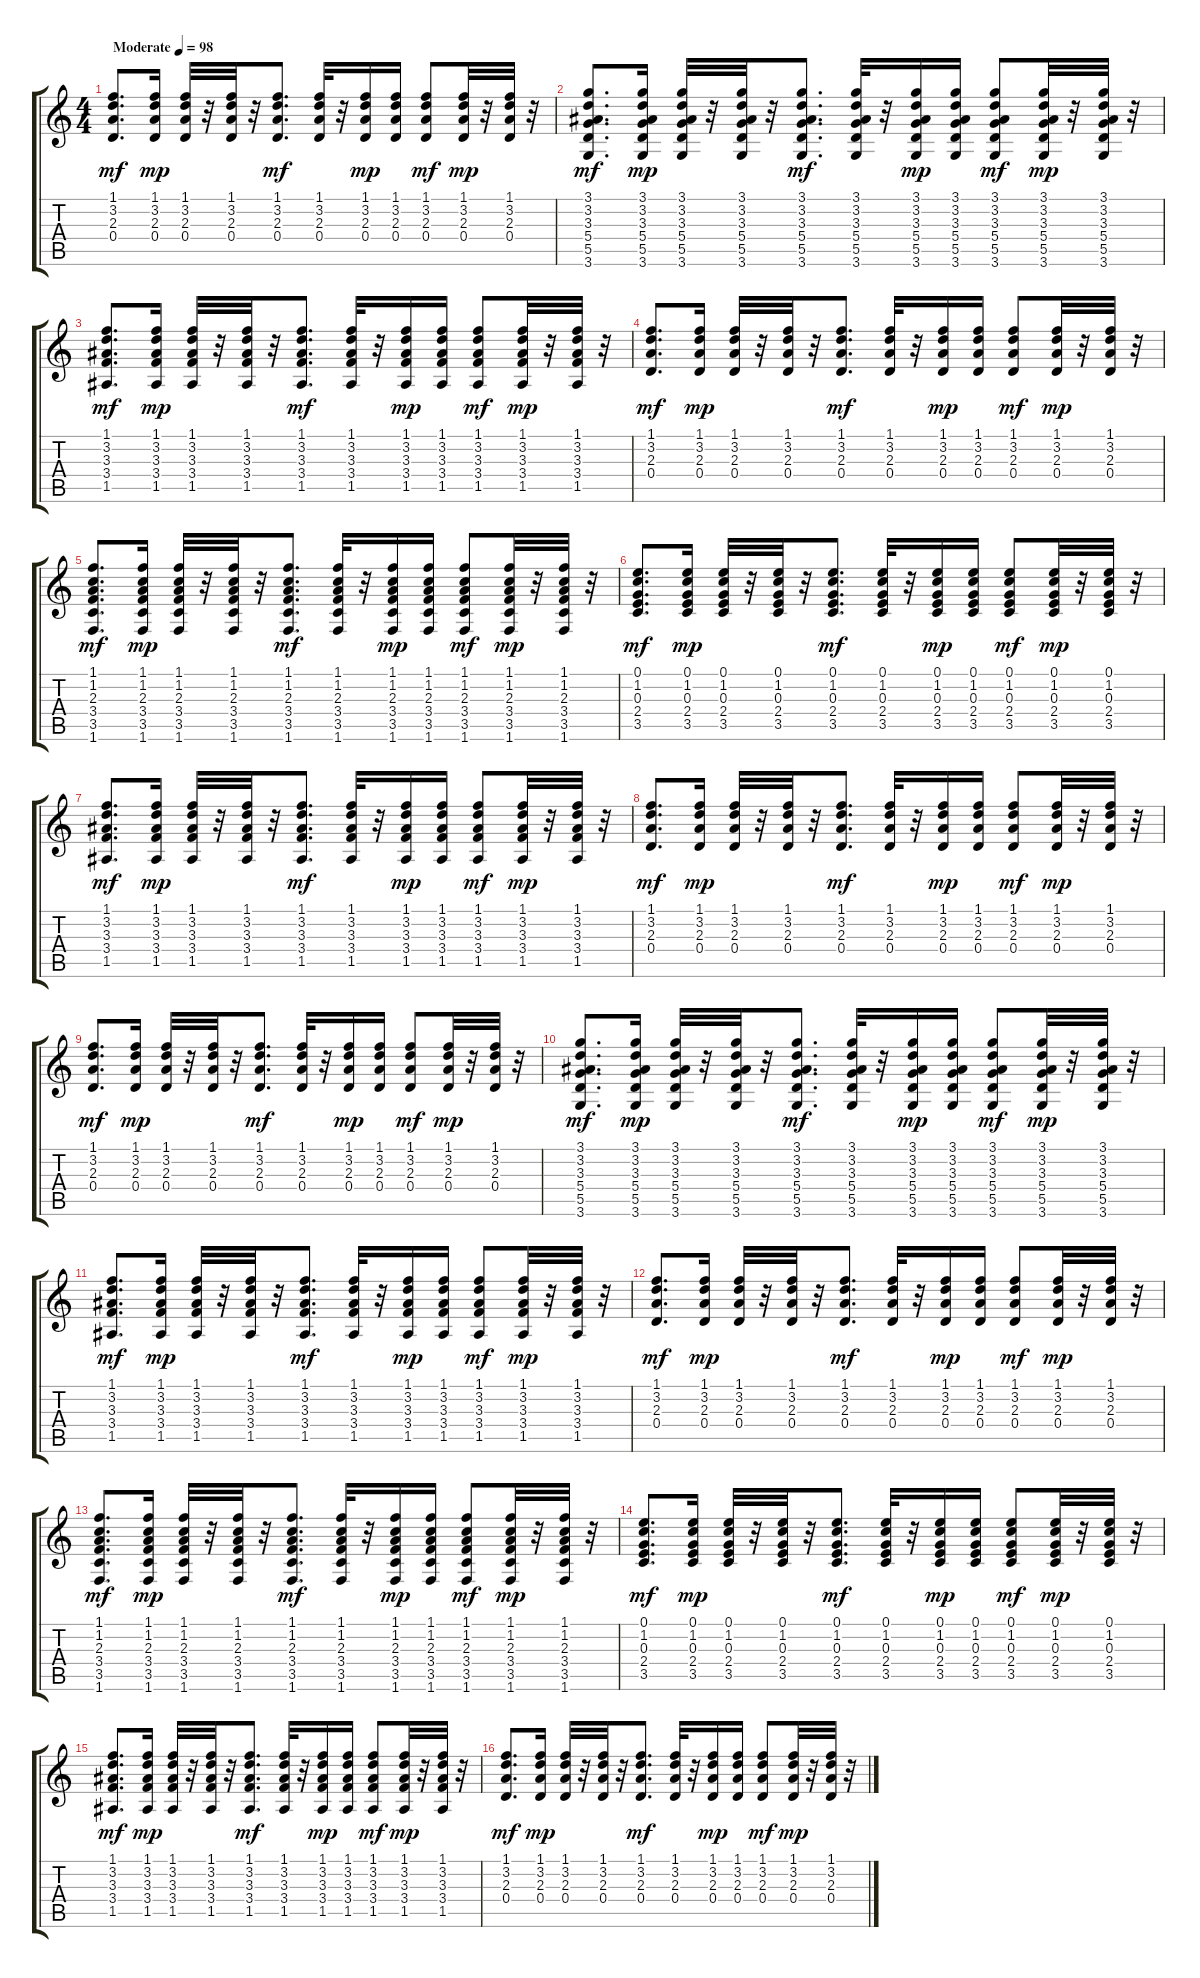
\track "" {instrument acousticguitarsteel}
\staff {score tabs}
\tuning (E4 B3 G3 D3 A2 E2) {hide}
\ts (4 4)
\tempo (98 "Moderate")
\clef g2
\ks c
(1.1 3.2 2.3 0.4).8{d dy mf instrument acousticguitarsteel} (1.1 3.2 2.3 0.4).16{dy mp} (1.1 3.2 2.3 0.4).32 r.32 (1.1 3.2 2.3 0.4).32 r.32 (1.1 3.2 2.3 0.4).8{d dy mf} (1.1 3.2 2.3 0.4).32 r.32 (1.1 3.2 2.3 0.4).16{dy mp} (1.1 3.2 2.3 0.4).16 (1.1 3.2 2.3 0.4).8{dy mf} (1.1 3.2 2.3 0.4).32{dy mp} r.32 (1.1 3.2 2.3 0.4).32 r.32 |
(3.1 3.2 3.3 5.4 5.5 3.6).8{d dy mf} (3.1 3.2 3.3 5.4 5.5 3.6).16{dy mp} (3.1 3.2 3.3 5.4 5.5 3.6).32 r.32 (3.1 3.2 3.3 5.4 5.5 3.6).32 r.32 (3.1 3.2 3.3 5.4 5.5 3.6).8{d dy mf} (3.1 3.2 3.3 5.4 5.5 3.6).32 r.32 (3.1 3.2 3.3 5.4 5.5 3.6).16{dy mp} (3.1 3.2 3.3 5.4 5.5 3.6).16 (3.1 3.2 3.3 5.4 5.5 3.6).8{dy mf} (3.1 3.2 3.3 5.4 5.5 3.6).32{dy mp} r.32 (3.1 3.2 3.3 5.4 5.5 3.6).32 r.32 |
(1.1 3.2 3.3 3.4 1.5).8{d dy mf} (1.1 3.2 3.3 3.4 1.5).16{dy mp} (1.1 3.2 3.3 3.4 1.5).32 r.32 (1.1 3.2 3.3 3.4 1.5).32 r.32 (1.1 3.2 3.3 3.4 1.5).8{d dy mf} (1.1 3.2 3.3 3.4 1.5).32 r.32 (1.1 3.2 3.3 3.4 1.5).16{dy mp} (1.1 3.2 3.3 3.4 1.5).16 (1.1 3.2 3.3 3.4 1.5).8{dy mf} (1.1 3.2 3.3 3.4 1.5).32{dy mp} r.32 (1.1 3.2 3.3 3.4 1.5).32 r.32 |
(1.1 3.2 2.3 0.4).8{d dy mf} (1.1 3.2 2.3 0.4).16{dy mp} (1.1 3.2 2.3 0.4).32 r.32 (1.1 3.2 2.3 0.4).32 r.32 (1.1 3.2 2.3 0.4).8{d dy mf} (1.1 3.2 2.3 0.4).32 r.32 (1.1 3.2 2.3 0.4).16{dy mp} (1.1 3.2 2.3 0.4).16 (1.1 3.2 2.3 0.4).8{dy mf} (1.1 3.2 2.3 0.4).32{dy mp} r.32 (1.1 3.2 2.3 0.4).32 r.32 |
(1.1 1.2 2.3 3.4 3.5 1.6).8{d dy mf} (1.1 1.2 2.3 3.4 3.5 1.6).16{dy mp} (1.1 1.2 2.3 3.4 3.5 1.6).32 r.32 (1.1 1.2 2.3 3.4 3.5 1.6).32 r.32 (1.1 1.2 2.3 3.4 3.5 1.6).8{d dy mf} (1.1 1.2 2.3 3.4 3.5 1.6).32 r.32 (1.1 1.2 2.3 3.4 3.5 1.6).16{dy mp} (1.1 1.2 2.3 3.4 3.5 1.6).16 (1.1 1.2 2.3 3.4 3.5 1.6).8{dy mf} (1.1 1.2 2.3 3.4 3.5 1.6).32{dy mp} r.32 (1.1 1.2 2.3 3.4 3.5 1.6).32 r.32 |
(0.1 1.2 0.3 2.4 3.5).8{d dy mf} (0.1 1.2 0.3 2.4 3.5).16{dy mp} (0.1 1.2 0.3 2.4 3.5).32 r.32 (0.1 1.2 0.3 2.4 3.5).32 r.32 (0.1 1.2 0.3 2.4 3.5).8{d dy mf} (0.1 1.2 0.3 2.4 3.5).32 r.32 (0.1 1.2 0.3 2.4 3.5).16{dy mp} (0.1 1.2 0.3 2.4 3.5).16 (0.1 1.2 0.3 2.4 3.5).8{dy mf} (0.1 1.2 0.3 2.4 3.5).32{dy mp} r.32 (0.1 1.2 0.3 2.4 3.5).32 r.32 |
(1.1 3.2 3.3 3.4 1.5).8{d dy mf} (1.1 3.2 3.3 3.4 1.5).16{dy mp} (1.1 3.2 3.3 3.4 1.5).32 r.32 (1.1 3.2 3.3 3.4 1.5).32 r.32 (1.1 3.2 3.3 3.4 1.5).8{d dy mf} (1.1 3.2 3.3 3.4 1.5).32 r.32 (1.1 3.2 3.3 3.4 1.5).16{dy mp} (1.1 3.2 3.3 3.4 1.5).16 (1.1 3.2 3.3 3.4 1.5).8{dy mf} (1.1 3.2 3.3 3.4 1.5).32{dy mp} r.32 (1.1 3.2 3.3 3.4 1.5).32 r.32 |
(1.1 3.2 2.3 0.4).8{d dy mf} (1.1 3.2 2.3 0.4).16{dy mp} (1.1 3.2 2.3 0.4).32 r.32 (1.1 3.2 2.3 0.4).32 r.32 (1.1 3.2 2.3 0.4).8{d dy mf} (1.1 3.2 2.3 0.4).32 r.32 (1.1 3.2 2.3 0.4).16{dy mp} (1.1 3.2 2.3 0.4).16 (1.1 3.2 2.3 0.4).8{dy mf} (1.1 3.2 2.3 0.4).32{dy mp} r.32 (1.1 3.2 2.3 0.4).32 r.32 |
(1.1 3.2 2.3 0.4).8{d dy mf} (1.1 3.2 2.3 0.4).16{dy mp} (1.1 3.2 2.3 0.4).32 r.32 (1.1 3.2 2.3 0.4).32 r.32 (1.1 3.2 2.3 0.4).8{d dy mf} (1.1 3.2 2.3 0.4).32 r.32 (1.1 3.2 2.3 0.4).16{dy mp} (1.1 3.2 2.3 0.4).16 (1.1 3.2 2.3 0.4).8{dy mf} (1.1 3.2 2.3 0.4).32{dy mp} r.32 (1.1 3.2 2.3 0.4).32 r.32 |
(3.1 3.2 3.3 5.4 5.5 3.6).8{d dy mf} (3.1 3.2 3.3 5.4 5.5 3.6).16{dy mp} (3.1 3.2 3.3 5.4 5.5 3.6).32 r.32 (3.1 3.2 3.3 5.4 5.5 3.6).32 r.32 (3.1 3.2 3.3 5.4 5.5 3.6).8{d dy mf} (3.1 3.2 3.3 5.4 5.5 3.6).32 r.32 (3.1 3.2 3.3 5.4 5.5 3.6).16{dy mp} (3.1 3.2 3.3 5.4 5.5 3.6).16 (3.1 3.2 3.3 5.4 5.5 3.6).8{dy mf} (3.1 3.2 3.3 5.4 5.5 3.6).32{dy mp} r.32 (3.1 3.2 3.3 5.4 5.5 3.6).32 r.32 |
(1.1 3.2 3.3 3.4 1.5).8{d dy mf} (1.1 3.2 3.3 3.4 1.5).16{dy mp} (1.1 3.2 3.3 3.4 1.5).32 r.32 (1.1 3.2 3.3 3.4 1.5).32 r.32 (1.1 3.2 3.3 3.4 1.5).8{d dy mf} (1.1 3.2 3.3 3.4 1.5).32 r.32 (1.1 3.2 3.3 3.4 1.5).16{dy mp} (1.1 3.2 3.3 3.4 1.5).16 (1.1 3.2 3.3 3.4 1.5).8{dy mf} (1.1 3.2 3.3 3.4 1.5).32{dy mp} r.32 (1.1 3.2 3.3 3.4 1.5).32 r.32 |
(1.1 3.2 2.3 0.4).8{d dy mf} (1.1 3.2 2.3 0.4).16{dy mp} (1.1 3.2 2.3 0.4).32 r.32 (1.1 3.2 2.3 0.4).32 r.32 (1.1 3.2 2.3 0.4).8{d dy mf} (1.1 3.2 2.3 0.4).32 r.32 (1.1 3.2 2.3 0.4).16{dy mp} (1.1 3.2 2.3 0.4).16 (1.1 3.2 2.3 0.4).8{dy mf} (1.1 3.2 2.3 0.4).32{dy mp} r.32 (1.1 3.2 2.3 0.4).32 r.32 |
(1.1 1.2 2.3 3.4 3.5 1.6).8{d dy mf} (1.1 1.2 2.3 3.4 3.5 1.6).16{dy mp} (1.1 1.2 2.3 3.4 3.5 1.6).32 r.32 (1.1 1.2 2.3 3.4 3.5 1.6).32 r.32 (1.1 1.2 2.3 3.4 3.5 1.6).8{d dy mf} (1.1 1.2 2.3 3.4 3.5 1.6).32 r.32 (1.1 1.2 2.3 3.4 3.5 1.6).16{dy mp} (1.1 1.2 2.3 3.4 3.5 1.6).16 (1.1 1.2 2.3 3.4 3.5 1.6).8{dy mf} (1.1 1.2 2.3 3.4 3.5 1.6).32{dy mp} r.32 (1.1 1.2 2.3 3.4 3.5 1.6).32 r.32 |
(0.1 1.2 0.3 2.4 3.5).8{d dy mf} (0.1 1.2 0.3 2.4 3.5).16{dy mp} (0.1 1.2 0.3 2.4 3.5).32 r.32 (0.1 1.2 0.3 2.4 3.5).32 r.32 (0.1 1.2 0.3 2.4 3.5).8{d dy mf} (0.1 1.2 0.3 2.4 3.5).32 r.32 (0.1 1.2 0.3 2.4 3.5).16{dy mp} (0.1 1.2 0.3 2.4 3.5).16 (0.1 1.2 0.3 2.4 3.5).8{dy mf} (0.1 1.2 0.3 2.4 3.5).32{dy mp} r.32 (0.1 1.2 0.3 2.4 3.5).32 r.32 |
(1.1 3.2 3.3 3.4 1.5).8{d dy mf} (1.1 3.2 3.3 3.4 1.5).16{dy mp} (1.1 3.2 3.3 3.4 1.5).32 r.32 (1.1 3.2 3.3 3.4 1.5).32 r.32 (1.1 3.2 3.3 3.4 1.5).8{d dy mf} (1.1 3.2 3.3 3.4 1.5).32 r.32 (1.1 3.2 3.3 3.4 1.5).16{dy mp} (1.1 3.2 3.3 3.4 1.5).16 (1.1 3.2 3.3 3.4 1.5).8{dy mf} (1.1 3.2 3.3 3.4 1.5).32{dy mp} r.32 (1.1 3.2 3.3 3.4 1.5).32 r.32 |
(1.1 3.2 2.3 0.4).8{d dy mf} (1.1 3.2 2.3 0.4).16{dy mp} (1.1 3.2 2.3 0.4).32 r.32 (1.1 3.2 2.3 0.4).32 r.32 (1.1 3.2 2.3 0.4).8{d dy mf} (1.1 3.2 2.3 0.4).32 r.32 (1.1 3.2 2.3 0.4).16{dy mp} (1.1 3.2 2.3 0.4).16 (1.1 3.2 2.3 0.4).8{dy mf} (1.1 3.2 2.3 0.4).32{dy mp} r.32 (1.1 3.2 2.3 0.4).32 r.32
